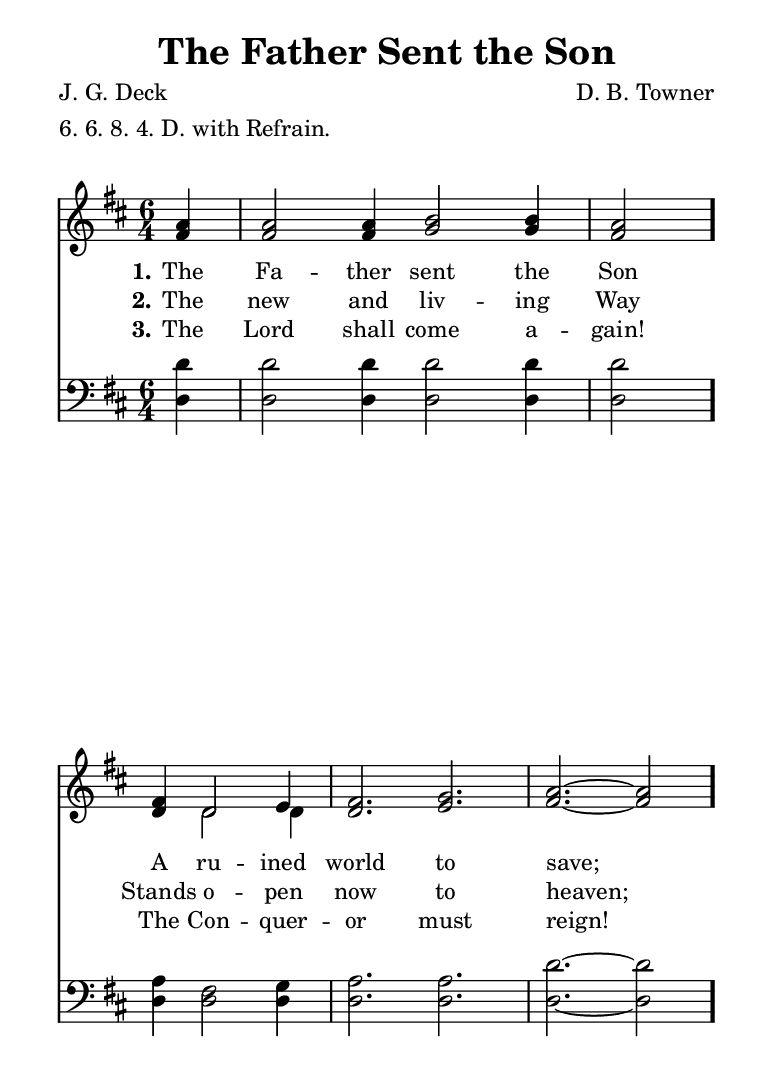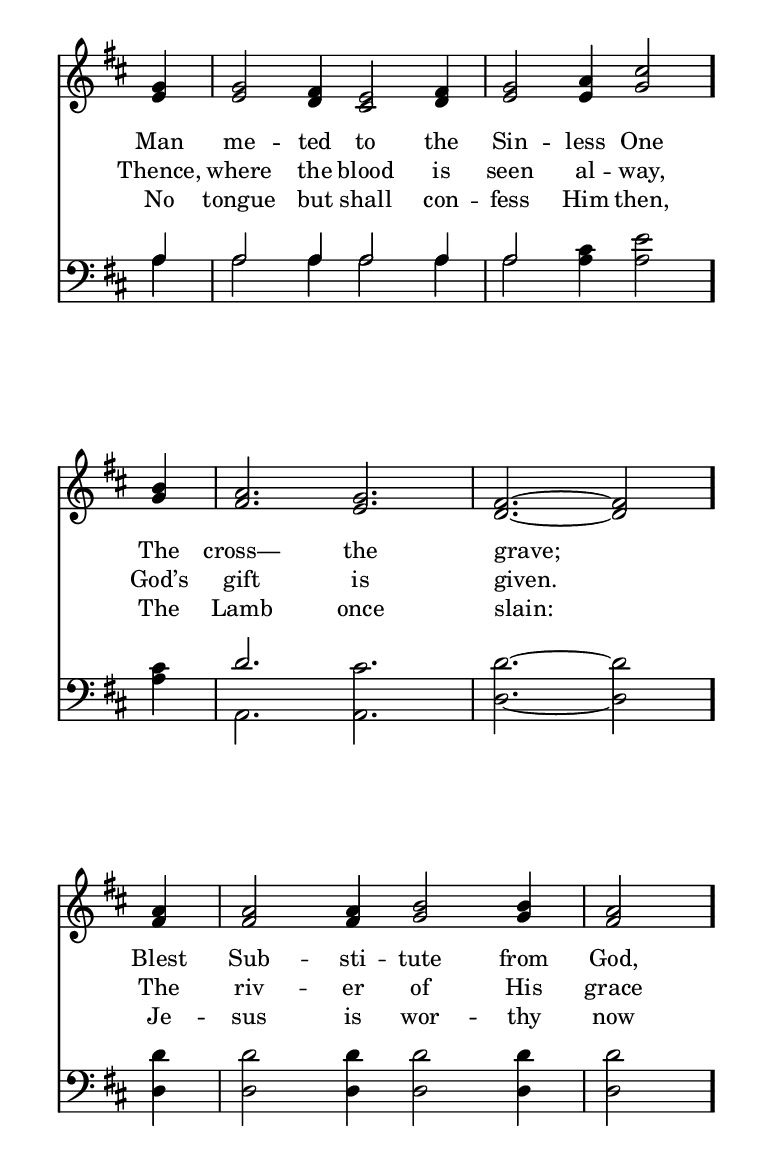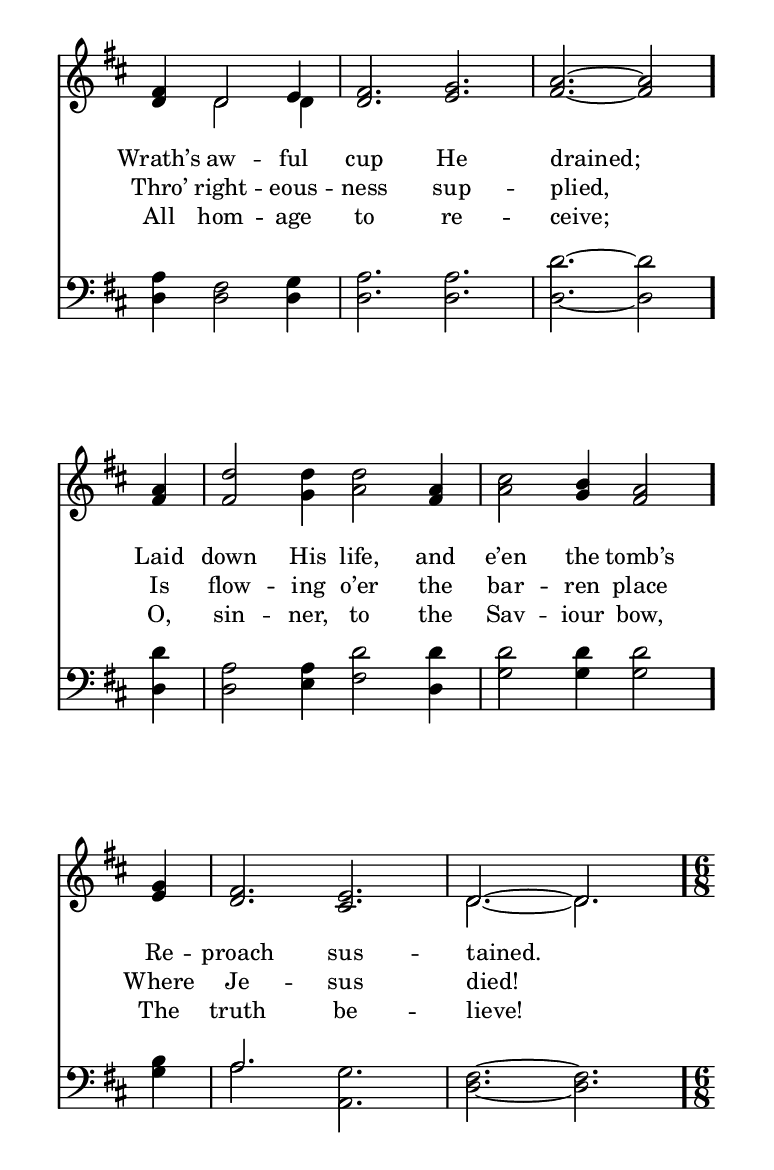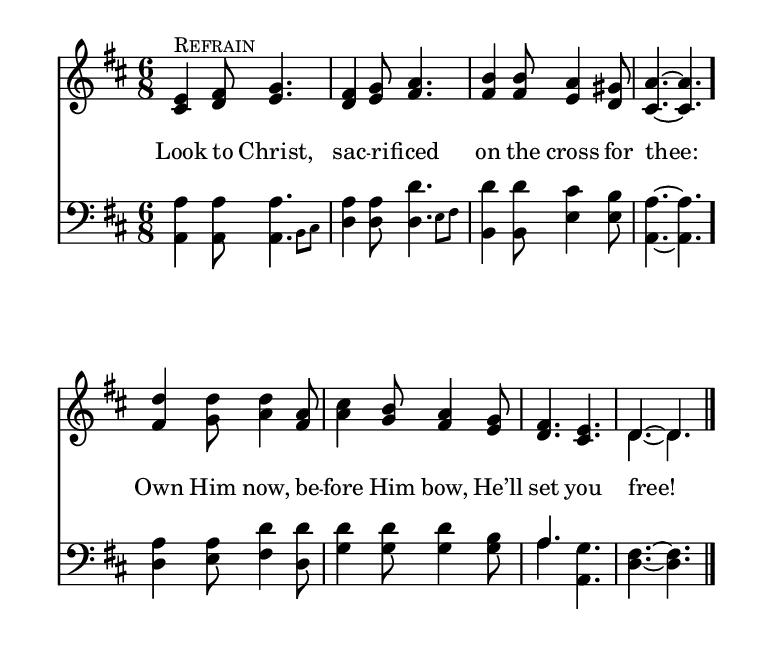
\include "common/global.ily"
\paper {
  \include "common/paper.ily"
  ragged-last-bottom = ##t
  page-count = #(cond (is-eogsized 2) (#t #f))
}

\header{
  hymnnumber = "120"
  title = "The Father Sent the Son"
  tunename = "Anywhere With Jesus"
  meter = "6. 6. 8. 4. D. with Refrain."
  poet = "J. G. Deck"
  composer = "D. B. Towner"
  %copyright = ""
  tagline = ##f
}

% for fermata in MIDI
ta = { \tempo 2=80 }
tb = { \tempo 2=40 }

patternAA = { c4 c2 }

patternBA = { c4 c2 c4 | c2. c2. | c2. ~ c2  }
patternBB = {       c4 | c2. c2. | c2. ~ c2  }
patternBC = {       c4 | c2. c2. | c2. ~ c2. }

patternCA = { c4 c8 c4. | c4 c8 c4. | c4 c8 c4 c8 | c4. ~ c4. }
patternCB = \patternCA % grace notes

patternDA = { c4 c8 c4 c8 | c4 c8 c4 c8 | c4. c4. | c4. ~ c4. }

global = {
  \include "common/overrides.ily"
  \override Staff.TimeSignature.style = #'numbered
  \time 6/4
  \override Score.MetronomeMark.transparent = ##t % hide all fermata changes too
  \ta
  \key d \major
  \partial 4
  \autoBeamOff
}

notesSoprano = {
\global
\relative c'' {

  \time 6/4

  \changePitch \patternAA { a | a a b b | a }
  \changePitch \patternBA { fis d e | fis g | a a } \break
  \changePitch \patternAA { g | g fis e fis | g a cis }
  \changePitch \patternBB { b | a g | fis fis } \break

  \changePitch \patternAA { a | a a b b | a }
  \changePitch \patternBA { fis d e | fis g | a a } \break
  \changePitch \patternAA { a | d d d a | cis b a }
  \changePitch \patternBC { g | fis e | d d } \break

  \pageBreak
  \time 6/8

  << s^\markup { \small \caps "Refrain" }
  \changePitch \patternCA { e fis g | fis g a | b b a gis | a a  } >> \break
  \changePitch \patternDA { d d d a | cis b a g | fis e | d d }

  \bar "|."

}
}

notesAlto = {
\global
\relative e' {

  \changePitch \patternAA { fis | fis fis g g | fis }
  \changePitch \patternBA { d d d | d e | fis fis }
  \changePitch \patternAA { e | e d cis d | e e g }
  \changePitch \patternBB { g | fis e | d d }

  \changePitch \patternAA { fis | fis fis g g | fis }
  \changePitch \patternBA { d d d | d e | fis fis }
  \changePitch \patternAA { fis | fis g a fis | a g fis }
  \changePitch \patternBC { e | d cis | d d }

  \changePitch \patternCA { cis d e | d e fis | fis fis e d | cis cis }
  \changePitch \patternDA { fis g a fis | a g fis e | d cis | d d }

}
}

notesTenor = {
\global
\relative a {

  \changePitch \patternAA { d | d d d d | d }
  \changePitch \patternBA { a fis g | a a | d d }
  \changePitch \patternAA { a | a a a a | a cis e }
  \changePitch \patternBB { cis | d cis | d d }

  \changePitch \patternAA { d | d d d d | d }
  \changePitch \patternBA { a fis g | a a | d d  }
  \changePitch \patternAA { d | a a d d | d d d }
  \changePitch \patternBC { b | a g | fis fis }

  \changePitch \patternCB { a a a | a a d | d d cis b | a a  }
  \changePitch \patternDA { a a d d | d d d b | a g | fis fis }

}
}

notesBass = {
\global
\relative f {

  \changePitch \patternAA { d | d d d d | d }
  \changePitch \patternBA { d d d | d d | d d }
  \changePitch \patternAA { a' | a a a a | a a a }
  \changePitch \patternBB { a | a, a | d d }

  \changePitch \patternAA { d | d d d d | d }
  \changePitch \patternBA { d d d | d d | d d }
  \changePitch \patternAA { d | d e fis d | g g g }
  \changePitch \patternBC { g | a a, | d d }

  %\changePitch \patternCB { a a a \grace { b8[ cis8] } | d d d \grace { e8[ fis8] } | b b e e | a, a }
  a4 a8 \afterGrace a4. { b8[ cis8] } | d4 d8 \afterGrace d4. { e8[ fis8] } | b,4 b8 e4 e8 | a,4. ~ a4.
  \changePitch \patternDA { d e fis d | g g g g | a a, | d d }

}
}

Refrain = \lyricmode {

Look to Christ, sac -- ri -- ficed on the cross for thee: \bar "."
Own Him now, be -- fore Him bow, He’ll set you free! \bar "."

}

wordsA = \lyricmode {
\set stanza = "1."

The Fa -- ther sent the Son \bar "."
A ru -- ined world to save; \bar "."
Man me -- ted to the Sin -- less One \bar "."
The cross— the grave; \bar "."
Blest Sub -- sti -- tute from God, \bar "."
Wrath’s aw -- ful cup He drained; \bar "."
Laid down His life, and e’en the tomb’s \bar "."
Re -- proach sus -- tained. \bar "."

}

wordsB = \lyricmode {
\set stanza = "2."

The new and liv -- ing Way
Stands o -- pen now to heaven;
Thence, where the blood is seen al -- way,
God’s gift is given.
The riv -- er of His grace
Thro’ right -- eous -- ness sup -- plied,
Is flow -- ing o’er the bar -- ren place
Where Je -- sus died!

\Refrain

}

wordsC = \lyricmode {
\set stanza = "3."

The Lord shall come a -- gain!
The Con -- quer -- or must reign! % "Conquerer" (not "Conqueror") is the spelling in the original
No tongue but shall con -- fess Him then,
The Lamb once slain:
Je -- sus is wor -- thy now
All hom -- age to re -- ceive;
O, sin -- ner, to the Sav -- iour bow,
The truth be -- lieve!

}

\score {
  \context ChoirStaff <<
    \context Staff = upper <<
      \set Staff.autoBeaming = ##f
      \set ChoirStaff.systemStartDelimiter = #'SystemStartBar
      \set ChoirStaff.printPartCombineTexts = ##f
      \partcombine #'(2 . 9) \notesSoprano \notesAlto
      \context NullVoice = sopranos { \voiceOne << \notesSoprano >> }
      \context NullVoice = altos { \voiceTwo << \notesAlto >> }
      \context Lyrics = one   \lyricsto sopranos \wordsA
      \context Lyrics = two   \lyricsto sopranos \wordsB
      \context Lyrics = three \lyricsto sopranos \wordsC
    >>
    \context Staff = men <<
      \clef bass
      \set ChoirStaff.printPartCombineTexts = ##f
      \partcombine #'(2 . 9) \notesTenor \notesBass
      \context NullVoice = tenors { \voiceOne << \notesTenor >> }
      \context NullVoice = basses { \voiceTwo << \notesBass >> }
    >>
  >>
  \layout {
    \include "common/layout.ily"
  }
  \midi{
    \include "common/midi.ily"
  }
}

\version "2.19.49"  % necessary for upgrading to future LilyPond versions.

% vi:set et ts=2 sw=2 ai nocindent syntax=lilypond:
